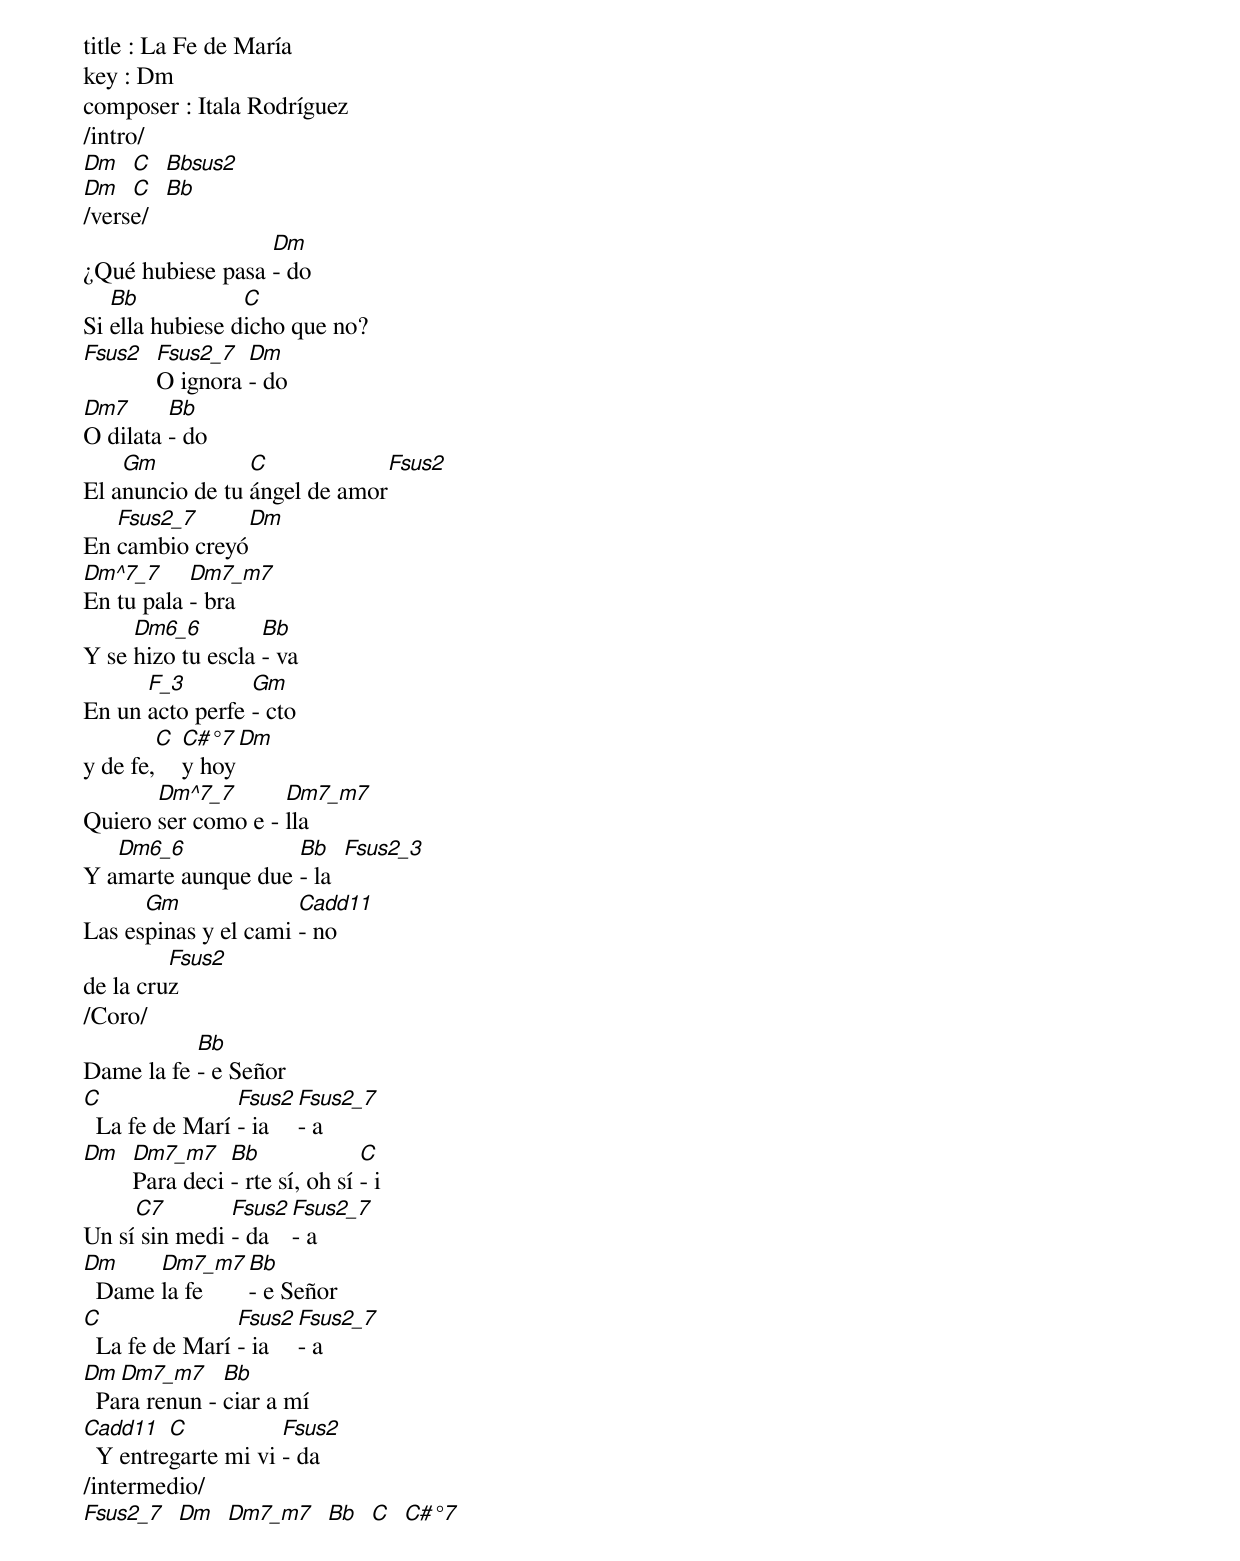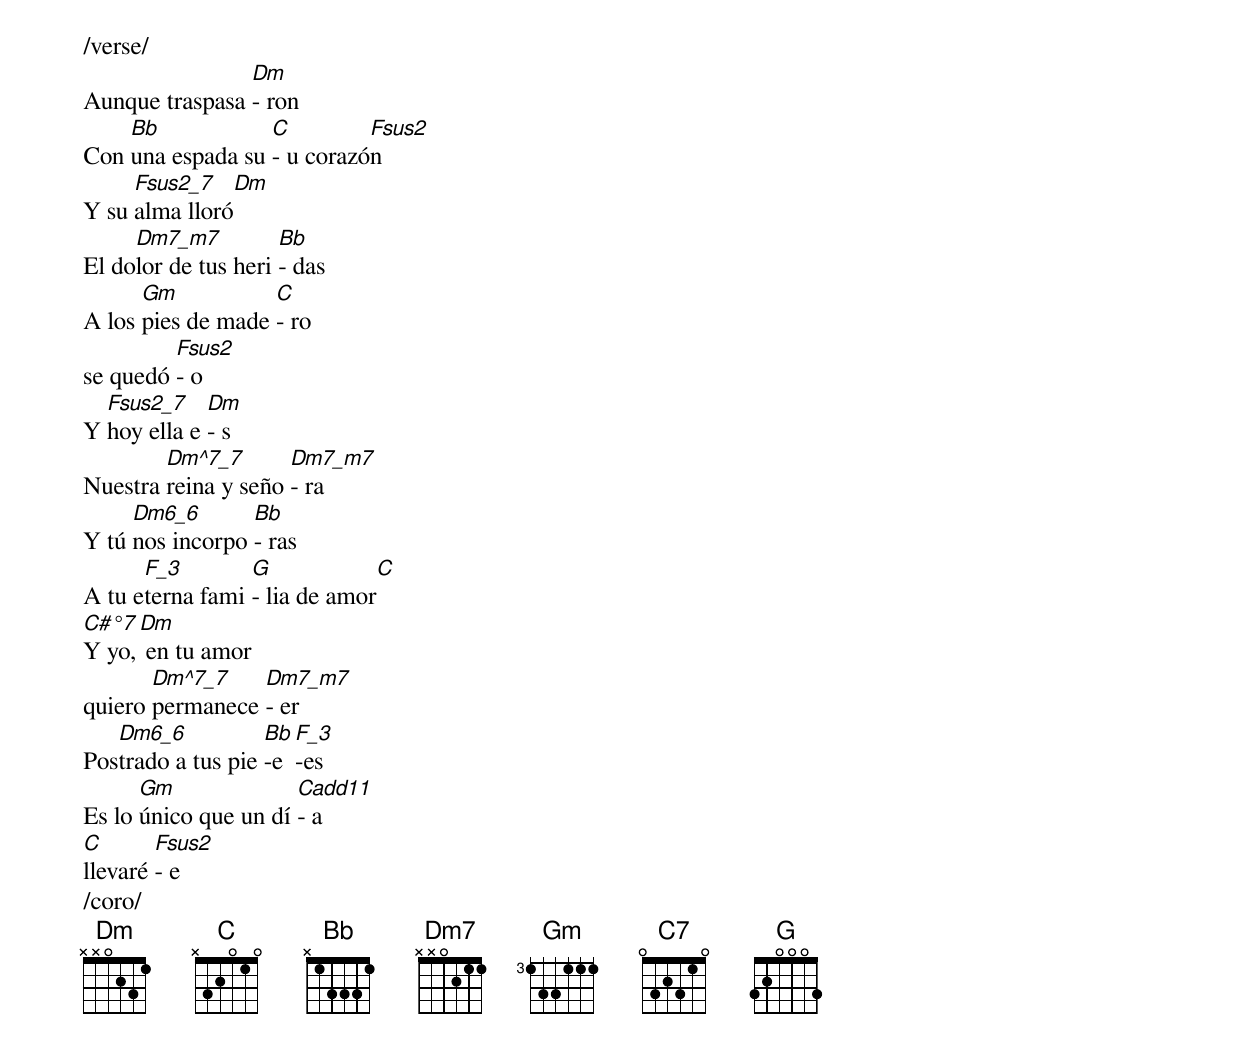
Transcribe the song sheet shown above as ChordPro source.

title : La Fe de María
key : Dm
composer : Itala Rodríguez
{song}
/intro/
[Dm]  [C]  [Bbsus2]
[Dm]  [C]  [Bb]
/verse/
¿Qué hubiese pasa [Dm]- do
Si [Bb]ella hubiese d[C]icho que no?
[Fsus2]  [Fsus2_7]O ignora [Dm]- do
[Dm7]O dilata [Bb]- do
El a[Gm]nuncio de tu [C]ángel de amor[Fsus2]
En [Fsus2_7]cambio creyó[Dm]
[Dm^7_7]En tu pala [Dm7_m7]- bra
Y se [Dm6_6]hizo tu escla [Bb]- va
En un [F_3]acto perfe [Gm]- cto
y de fe,[C] [C#°7]y hoy[Dm]
Quiero [Dm^7_7]ser como e - [Dm7_m7]lla
Y a[Dm6_6]marte aunque due [Bb]- la  [Fsus2_3]
Las es[Gm]pinas y el cami [Cadd11]- no
de la cru[Fsus2]z
/Coro/
Dame la fe [Bb]- e Señor
[C]  La fe de Marí [Fsus2]- ia [Fsus2_7]- a
[Dm]  [Dm7_m7]Para deci [Bb]- rte sí, oh sí [C]- i
Un sí[C7] sin medi [Fsus2]- da [Fsus2_7]- a
[Dm]  Dame [Dm7_m7]la fe [Bb]- e Señor
[C]  La fe de Marí [Fsus2]- ia [Fsus2_7]- a
[Dm]  Pa[Dm7_m7]ra renun - [Bb]ciar a mí
[Cadd11]  Y entre[C]garte mi vi [Fsus2]- da
/intermedio/
[Fsus2_7]  [Dm]  [Dm7_m7]  [Bb]  [C]  [C#°7]
/verse/
Aunque traspasa [Dm]- ron
Con [Bb]una espada su [C]- u corazó[Fsus2]n
Y su [Fsus2_7]alma lloró[Dm]
El do[Dm7_m7]lor de tus heri [Bb]- das
A los [Gm]pies de made [C]- ro
se quedó [Fsus2]- o
Y [Fsus2_7]hoy ella e [Dm]- s
Nuestra [Dm^7_7]reina y seño [Dm7_m7]- ra
Y tú [Dm6_6]nos incorpo [Bb]- ras
A tu e[F_3]terna fami [G]- lia de amor[C]
[C#°7]Y yo,[Dm] en tu amor
quiero [Dm^7_7]permanece [Dm7_m7]- er
Pos[Dm6_6]trado a tus pie [Bb]-e [F_3]-es
Es lo [Gm]único que un dí [Cadd11]- a
[C]llevaré [Fsus2]- e
/coro/
